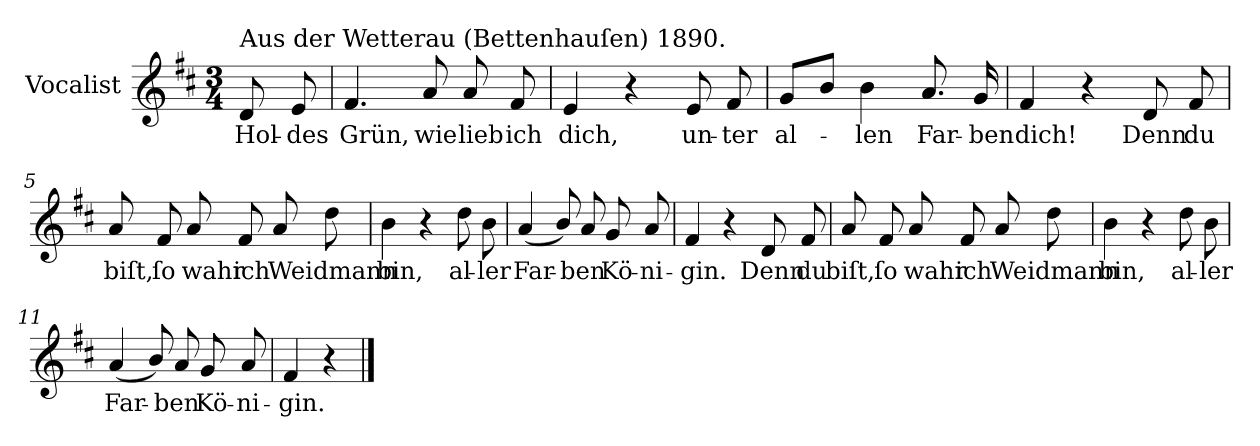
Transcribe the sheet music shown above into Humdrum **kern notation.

**kern	**text
*part1	*part1
*staff1	*staff1
*I"Vocalist	*
*k[f#c#]	*
*D:	*
*M3/4	*
=	=
!LO:TX:a:t=Aus der Wetterau (Bettenhauſen) 1890.	!
8d	Hol-
8e	-des
=1	=1
4.f#	Grün,
8a	wie
8a	lieb
8f#	ich
=2	=2
4e	dich,
4r	.
8e	un-
8f#	-ter
=3	=3
8gL	al-
8bJ	.
4b	-len
8.a	Far-
16g	-ben
=4	=4
4f#	dich!
4r	.
8d	Denn
8f#	du
=5	=5
8a	biſt,
8f#	ſo
8a	wahr
8f#	ich
8a	Weidmann
8dd	.
=6	=6
4b	bin,
4r	.
8dd	al-
8b	-ler
=7	=7
(4a	Far-
8b/)	.
8a	-ben
8g	Kö-
8a	-ni-
=8	=8
4f#	-gin.
4r	.
8d	Denn
8f#	du
=9	=9
8a	biſt,
8f#	ſo
8a	wahr
8f#	ich
8a	Weidmann
8dd	.
=10	=10
4b	bin,
4r	.
8dd	al-
8b	-ler
=11	=11
(4a	Far-
8b/)	.
8a	-ben
8g	Kö-
8a	-ni-
=12	=12
4f#	-gin.
4r	.
==	==
*-	*-
